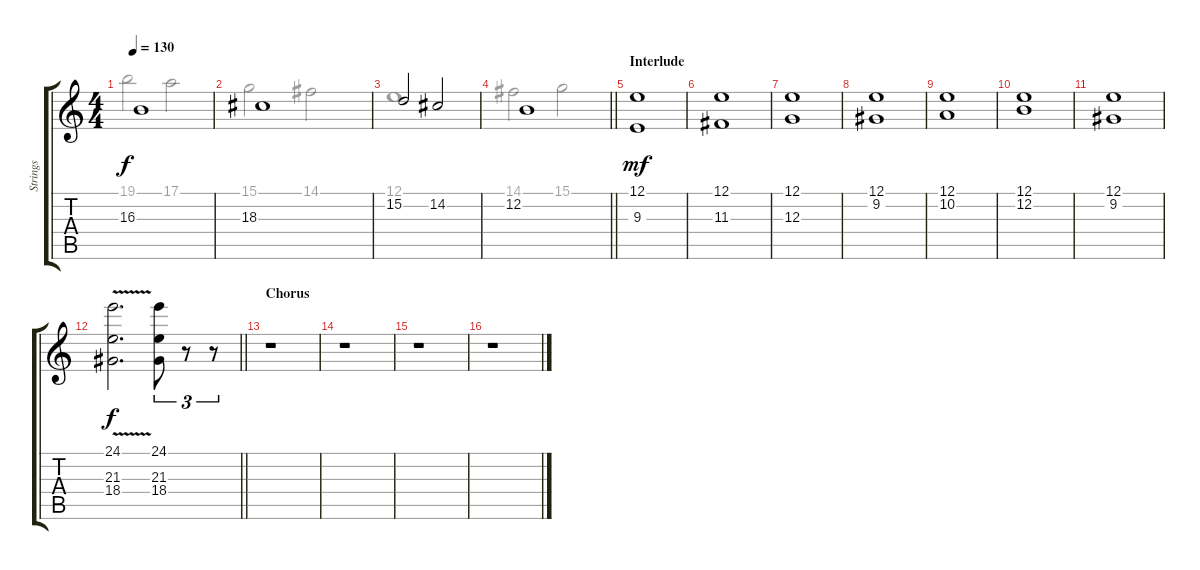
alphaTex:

\track ("Strings" "Strings") {instrument stringensemble1}
\staff {score tabs}
\tuning (E4 B3 G3 D3 A2 E2) {hide}
\voice
\ts (4 4)
\tempo 130
\clef g2
\ks c
16.3.1{dy f} |
18.3.1 |
15.2.2 14.2.2 |
\barLineRight lightlight
12.2.1 |
\section ("" "Interlude")
(12.1 9.3).1{dy mf} |
(12.1 11.3).1 |
(12.1 12.3).1 |
(12.1 9.2).1 |
(12.1 10.2).1 |
(12.1 12.2).1 |
(12.1 9.2).1 |
\barLineRight lightlight
(24.1{v} 21.3 18.4).2{d dy f} (24.1 21.3 18.4).8{tu (3 2)} r.8{tu (3 2)} r.8{tu (3 2)} |
\section ("" "Chorus")
r.1 |
r.1 |
r.1 |
r.1
\voice
\clef g2
\ottava regular
\simile none
\ks c
19.1.2{dy f} 17.1.2 |
15.1.2 14.1.2 |
12.1.1 |
\barLineRight lightlight
14.1.2 15.1.2 |
|
|
|
|
|
|
|
\barLineRight lightlight
|
|
|
|
